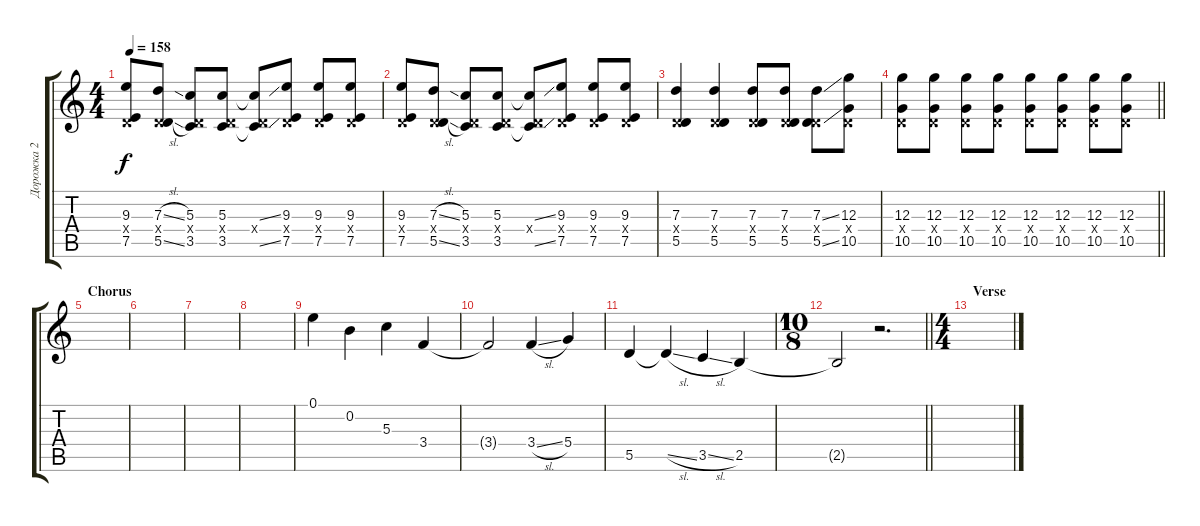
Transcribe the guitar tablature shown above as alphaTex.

\track ("Дорожка 2" "Дорожка 2") {instrument distortionguitar}
\staff {score tabs}
\tuning (E4 B3 G3 D3 A2 E2) {hide}
\ts (4 4)
\tempo 158
\clef g2
\ks c
(9.3 0.4{x} 7.5).8{dy f} (7.3{sl} 0.4{x} 5.5{sl}).8 (5.3 0.4{x} 3.5).8 (5.3 0.4{x} 3.5).8 (5.3{ss t} 0.4{x} 3.5{ss t}).8 (9.3 0.4{x} 7.5).8 (9.3 0.4{x} 7.5).8 (9.3 0.4{x} 7.5).8 |
(9.3 0.4{x} 7.5).8 (7.3{sl} 0.4{x} 5.5{sl}).8 (5.3 0.4{x} 3.5).8 (5.3 0.4{x} 3.5).8 (5.3{ss t} 0.4{x} 3.5{ss t}).8 (9.3 0.4{x} 7.5).8 (9.3 0.4{x} 7.5).8 (9.3 0.4{x} 7.5).8 |
(7.3 0.4{x} 5.5).4 (7.3 0.4{x} 5.5).4 (7.3 0.4{x} 5.5).8 (7.3 0.4{x} 5.5).8 (7.3{ss} 0.4{x} 5.5{ss}).8 (12.3 0.4{x} 10.5).8 |
\barLineRight lightlight
(12.3 0.4{x} 10.5).8 (12.3 0.4{x} 10.5).8 (12.3 0.4{x} 10.5).8 (12.3 0.4{x} 10.5).8 (12.3 0.4{x} 10.5).8 (12.3 0.4{x} 10.5).8 (12.3 0.4{x} 10.5).8 (12.3 0.4{x} 10.5).8 |
\section ("" "Chorus")
|
|
|
|
0.1.4 0.2.4 5.3.4 3.4.4 |
3.4{t}.2 3.4{sl}.4 5.4.4 |
5.5.4 5.5{sl t}.4 3.5{sl}.4 2.5.4 |
\ts (10 8)
\barLineRight lightlight
2.5{t}.2 r.2{d} |
\ts (4 4)
\section ("" "Verse")
